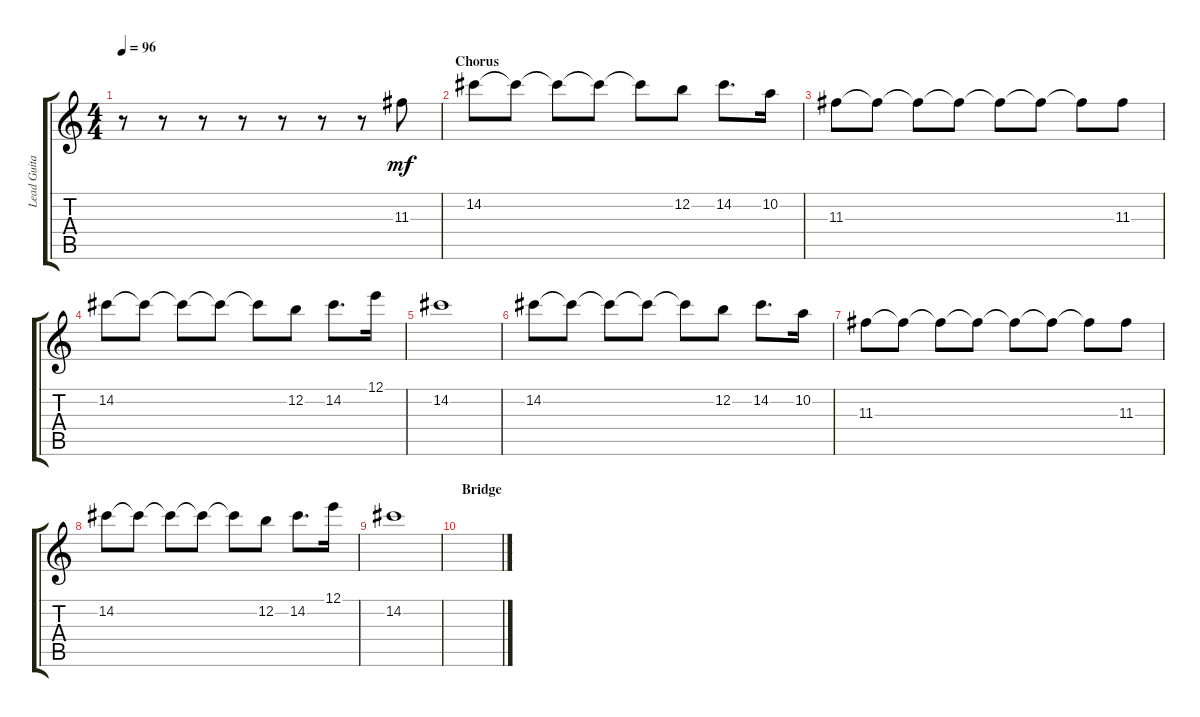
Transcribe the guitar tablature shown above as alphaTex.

\track ("Lead Guitar" "Lead Guita") {instrument overdrivenguitar}
\staff {score tabs}
\tuning (E4 B3 G3 D3 A2 E2) {hide}
\ts (4 4)
\tempo 96
\clef g2
\ks c
r.8{dy mf} r.8 r.8 r.8 r.8 r.8 r.8 11.3.8 |
\section ("" "Chorus")
14.2.8 14.2{t}.8 14.2{t}.8 14.2{t}.8 14.2{t}.8 12.2.8 14.2.8{d} 10.2.16 |
11.3.8 11.3{t}.8 11.3{t}.8 11.3{t}.8 11.3{t}.8 11.3{t}.8 11.3{t}.8 11.3.8 |
14.2.8 14.2{t}.8 14.2{t}.8 14.2{t}.8 14.2{t}.8 12.2.8 14.2.8{d} 12.1.16 |
14.2.1 |
14.2.8 14.2{t}.8 14.2{t}.8 14.2{t}.8 14.2{t}.8 12.2.8 14.2.8{d} 10.2.16 |
11.3.8 11.3{t}.8 11.3{t}.8 11.3{t}.8 11.3{t}.8 11.3{t}.8 11.3{t}.8 11.3.8 |
14.2.8 14.2{t}.8 14.2{t}.8 14.2{t}.8 14.2{t}.8 12.2.8 14.2.8{d} 12.1.16 |
14.2.1 |
\section ("" "Bridge")
